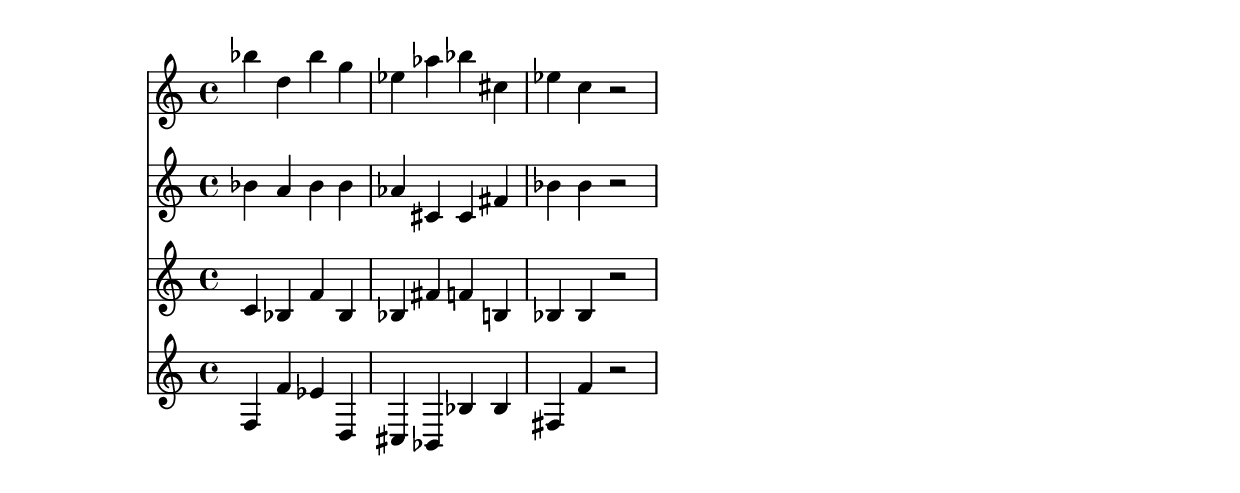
% 2018-02-08 21:07

\version "2.19.54"
\language "english"

\header {}

\layout {}

\paper {}

\score {
    <<
        {
            {
                bf''4
                d''4
                bf''4
                g''4
                ef''4
                af''4
                bf''4
                cs''4
                ef''4
                c''4
                r2
            }
        }
        {
            {
                bf'4
                a'4
                bf'4
                bf'4
                af'4
                cs'4
                cs'4
                fs'4
                bf'4
                bf'4
                r2
            }
        }
        {
            {
                c'4
                bf4
                f'4
                bf4
                bf4
                fs'4
                f'4
                b4
                bf4
                bf4
                r2
            }
        }
        {
            {
                f4
                f'4
                ef'4
                d4
                cs4
                bf,4
                bf4
                bf4
                fs4
                f'4
                r2
            }
        }
    >>
}